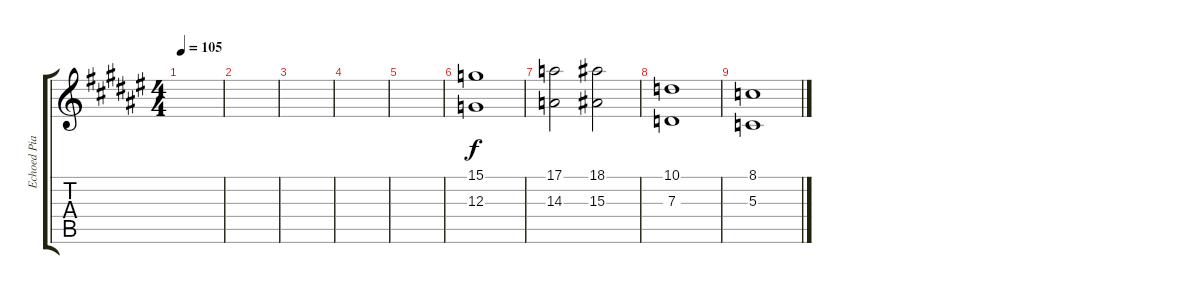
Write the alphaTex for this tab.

\track ("Echoed Piano Thingy" "Echoed Pia") {instrument acousticgrandpiano}
\staff {score tabs}
\tuning (E4 B3 G3 D3 A2 E2) {hide}
\ts (4 4)
\tempo 105
\clef g2
\ks d#minor
|
|
|
|
|
(15.1 12.3).1 |
(17.1 14.3).2 (18.1 15.3).2 |
(10.1 7.3).1 |
(8.1 5.3).1
